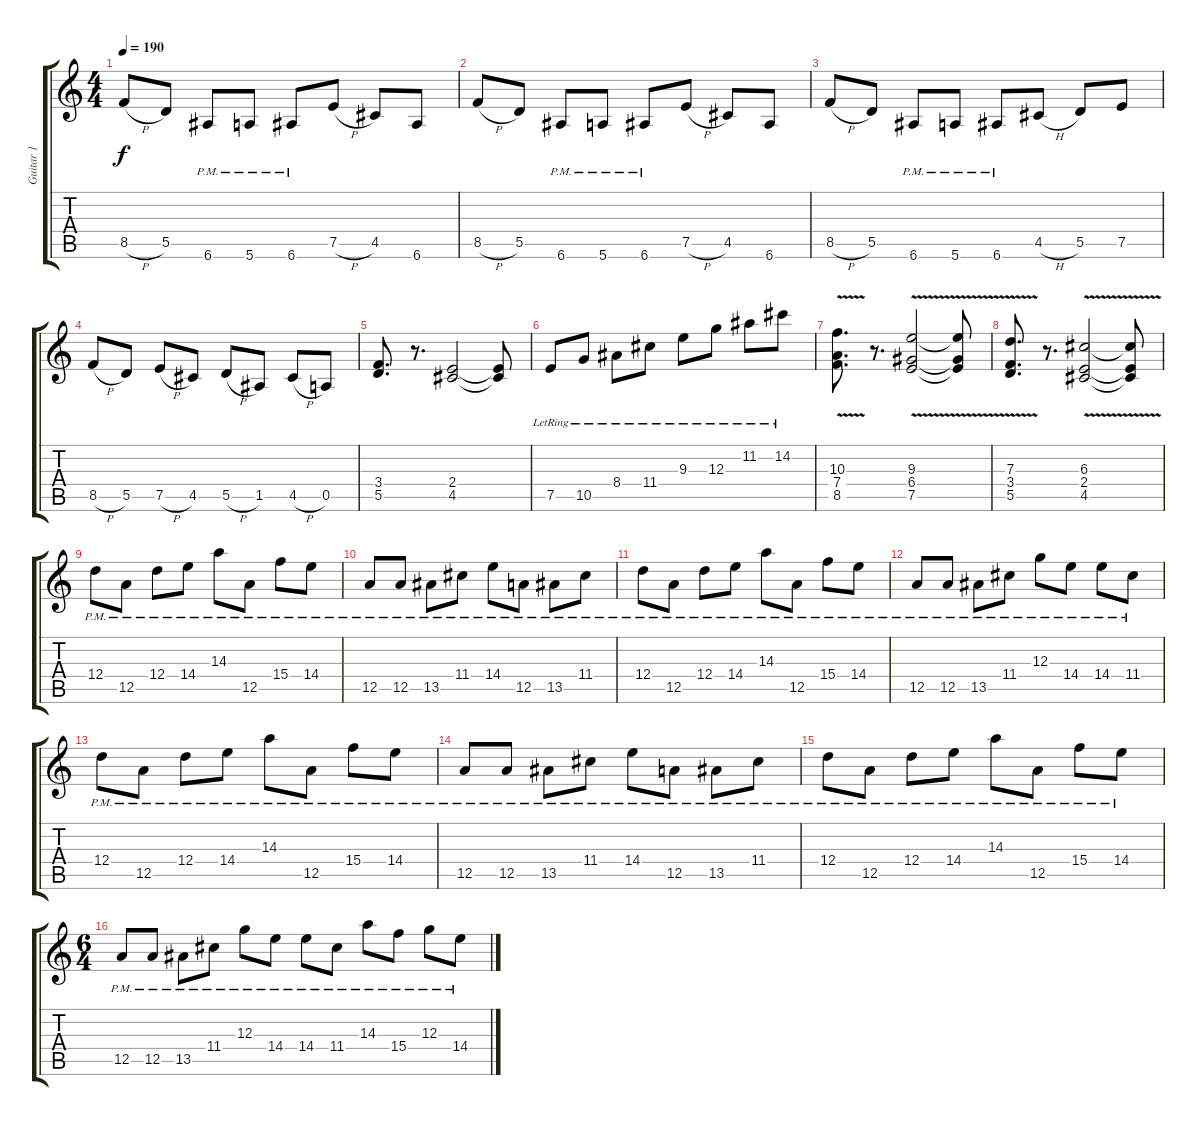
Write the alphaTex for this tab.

\track ("Guitar 1" "Guitar 1") {instrument distortionguitar}
\staff {score tabs}
\tuning (E4 B3 G3 D3 A2 E2) {hide}
\ts (4 4)
\tempo 190
\clef g2
\ks c
8.5{h}.8{dy f} 5.5.8 6.6{pm}.8 5.6{pm}.8 6.6{pm}.8 7.5{h}.8 4.5.8 6.6.8 |
8.5{h}.8 5.5.8 6.6{pm}.8 5.6{pm}.8 6.6{pm}.8 7.5{h}.8 4.5.8 6.6.8 |
8.5{h}.8 5.5.8 6.6{pm}.8 5.6{pm}.8 6.6{pm}.8 4.5{h}.8 5.5.8 7.5.8 |
8.5{h}.8 5.5.8 7.5{h}.8 4.5.8 5.5{h}.8 1.5.8 4.5{h}.8 0.5.8 |
(3.4 5.5).8{d} r.8{d} (2.4 4.5).2 (2.4{t} 4.5{t}).8 |
7.5{lr}.8{instrument electricguitarclean} 10.5{lr}.8 8.4{lr}.8 11.4{lr}.8 9.3{lr}.8 12.3{lr}.8 11.2{lr}.8 14.2{lr}.8 |
(10.3{v} 7.4 8.5).8{d instrument distortionguitar} r.8{d} (9.3{v} 6.4 7.5).2 (9.3{t} 6.4{t} 7.5{t}).8 |
(7.3{v} 3.4 5.5).8{d} r.8{d} (6.3{v} 2.4 4.5).2 (6.3{t} 2.4{t} 4.5{t}).8 |
12.4{pm}.8 12.5{pm}.8 12.4{pm}.8 14.4{pm}.8 14.3{pm}.8 12.5{pm}.8 15.4{pm}.8 14.4{pm}.8 |
12.5{pm}.8 12.5{pm}.8 13.5{pm}.8 11.4{pm}.8 14.4{pm}.8 12.5{pm}.8 13.5{pm}.8 11.4{pm}.8 |
12.4{pm}.8 12.5{pm}.8 12.4{pm}.8 14.4{pm}.8 14.3{pm}.8 12.5{pm}.8 15.4{pm}.8 14.4{pm}.8 |
12.5{pm}.8 12.5{pm}.8 13.5{pm}.8 11.4{pm}.8 12.3{pm}.8 14.4{pm}.8 14.4{pm}.8 11.4{pm}.8 |
12.4{pm}.8 12.5{pm}.8 12.4{pm}.8 14.4{pm}.8 14.3{pm}.8 12.5{pm}.8 15.4{pm}.8 14.4{pm}.8 |
12.5{pm}.8 12.5{pm}.8 13.5{pm}.8 11.4{pm}.8 14.4{pm}.8 12.5{pm}.8 13.5{pm}.8 11.4{pm}.8 |
12.4{pm}.8 12.5{pm}.8 12.4{pm}.8 14.4{pm}.8 14.3{pm}.8 12.5{pm}.8 15.4{pm}.8 14.4{pm}.8 |
\ts (6 4)
12.5{pm}.8 12.5{pm}.8 13.5{pm}.8 11.4{pm}.8 12.3{pm}.8 14.4{pm}.8 14.4{pm}.8 11.4{pm}.8 14.3{pm}.8 15.4{pm}.8 12.3{pm}.8 14.4{pm}.8
